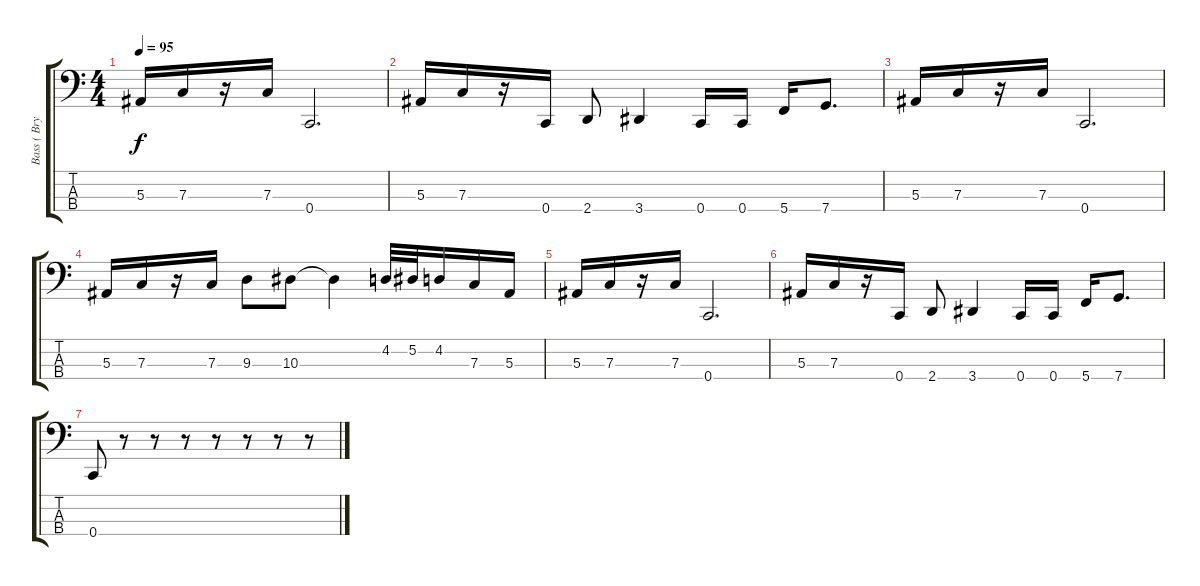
\track ("Bass ( Bryan Richie )" "Bass ( Bry") {instrument electricbasspick}
\staff {score tabs}
\tuning (Eb2 Bb1 F1 C1) {hide}
\ts (4 4)
\tempo 95
\clef f4
\ks c
5.3.16{dy f} 7.3.16 r.16 7.3.16 0.4.2{d} |
5.3.16 7.3.16 r.16 0.4.16 2.4.8 3.4.4 0.4.16 0.4.16 5.4.16 7.4.8{d} |
5.3.16 7.3.16 r.16 7.3.16 0.4.2{d} |
5.3.16 7.3.16 r.16 7.3.16 9.3.8 10.3.8 10.3{t}.4 4.2.32 5.2.32 4.2.16 7.3.16 5.3.16 |
5.3.16 7.3.16 r.16 7.3.16 0.4.2{d} |
5.3.16 7.3.16 r.16 0.4.16 2.4.8 3.4.4 0.4.16 0.4.16 5.4.16 7.4.8{d} |
0.4.8 r.8 r.8 r.8 r.8 r.8 r.8 r.8
